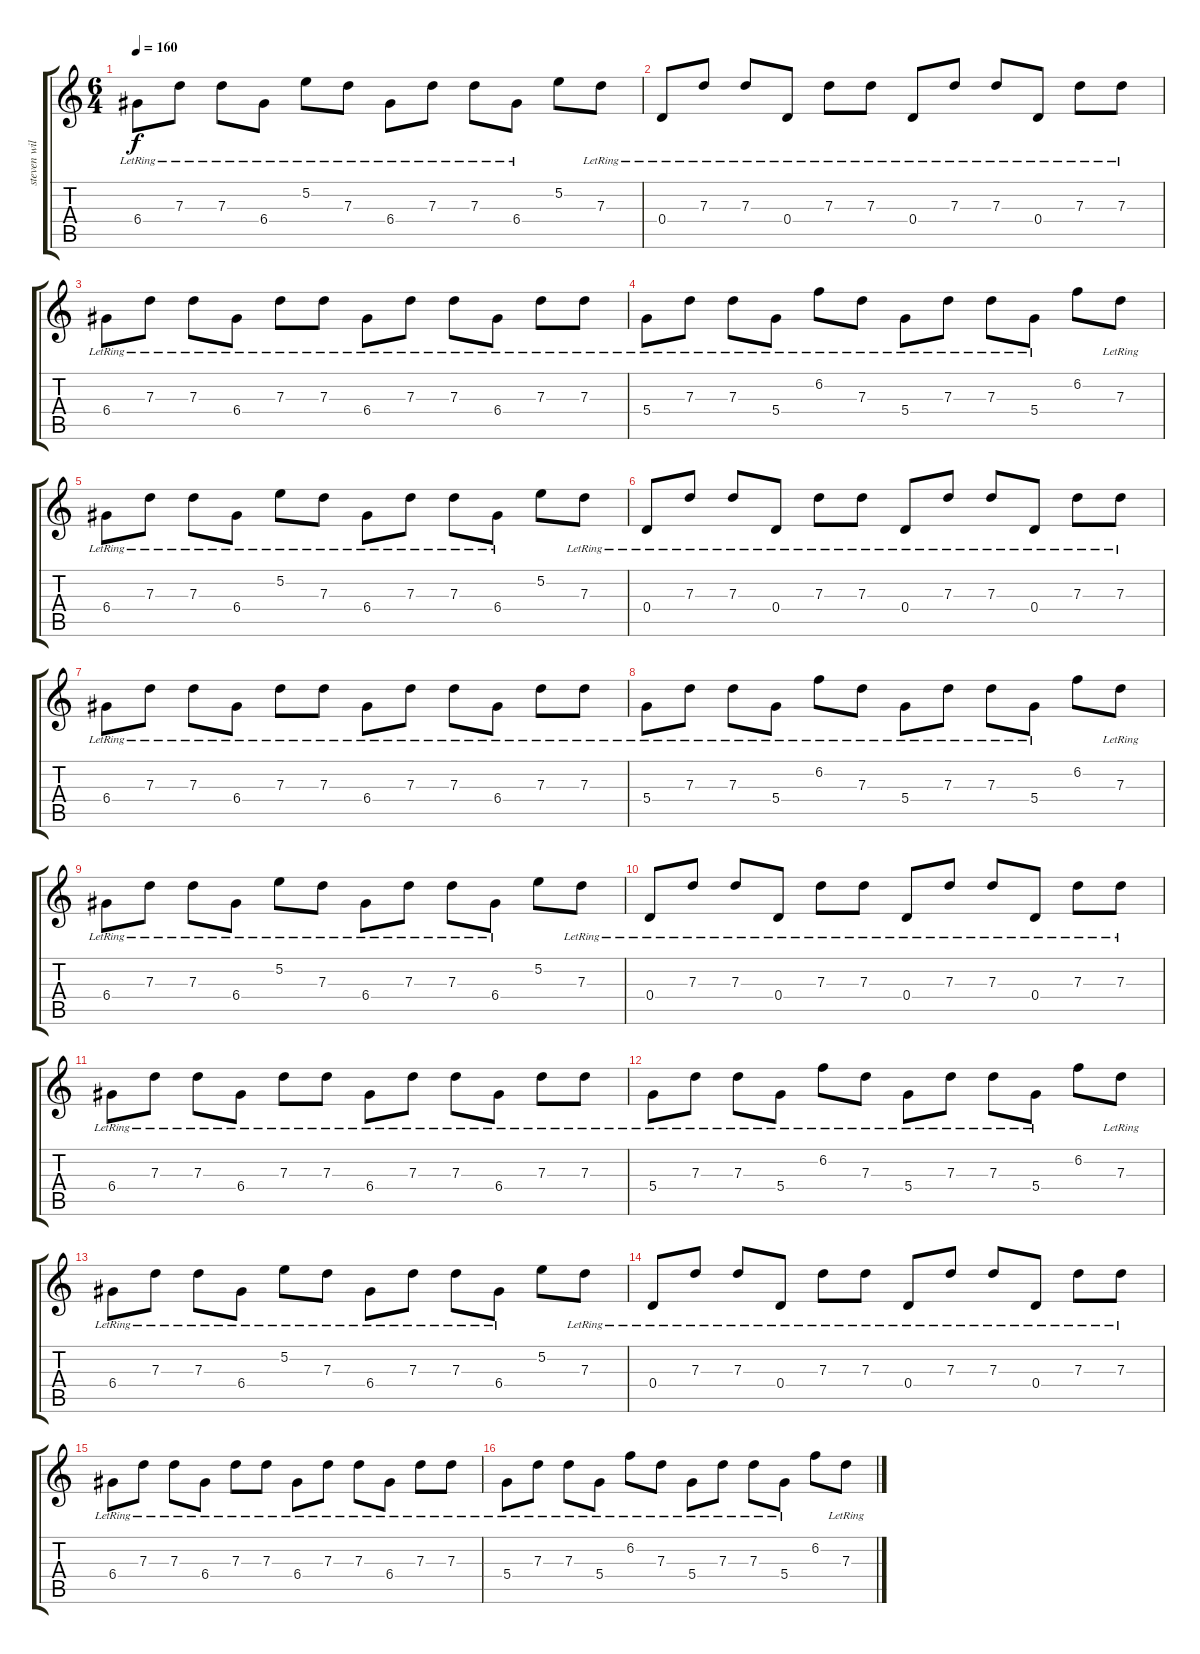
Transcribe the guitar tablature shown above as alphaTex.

\track ("steven wilson ( guitar 1 )" "steven wil") {instrument electricguitarjazz}
\staff {score tabs}
\tuning (E4 B3 G3 D3 A2 D2) {hide}
\ts (6 4)
\tempo 160
\clef g2
\ks c
6.4{lr}.8{dy f} 7.3{lr}.8 7.3{lr}.8 6.4{lr}.8 5.2{lr}.8 7.3{lr}.8 6.4{lr}.8 7.3{lr}.8 7.3{lr}.8 6.4{lr}.8 5.2.8 7.3{lr}.8 |
0.4{lr}.8{volume 12} 7.3{lr}.8 7.3{lr}.8 0.4{lr}.8 7.3{lr}.8 7.3{lr}.8 0.4{lr}.8 7.3{lr}.8 7.3{lr}.8 0.4{lr}.8 7.3{lr}.8 7.3{lr}.8 |
6.4{lr}.8 7.3{lr}.8 7.3{lr}.8 6.4{lr}.8 7.3{lr}.8 7.3{lr}.8 6.4{lr}.8 7.3{lr}.8 7.3{lr}.8 6.4{lr}.8 7.3{lr}.8 7.3{lr}.8 |
5.4{lr}.8 7.3{lr}.8 7.3{lr}.8 5.4{lr}.8 6.2{lr}.8 7.3{lr}.8 5.4{lr}.8 7.3{lr}.8 7.3{lr}.8 5.4{lr}.8 6.2.8 7.3{lr}.8 |
6.4{lr}.8 7.3{lr}.8 7.3{lr}.8 6.4{lr}.8 5.2{lr}.8 7.3{lr}.8 6.4{lr}.8 7.3{lr}.8 7.3{lr}.8 6.4{lr}.8 5.2.8 7.3{lr}.8 |
0.4{lr}.8 7.3{lr}.8 7.3{lr}.8 0.4{lr}.8 7.3{lr}.8 7.3{lr}.8 0.4{lr}.8 7.3{lr}.8 7.3{lr}.8 0.4{lr}.8 7.3{lr}.8 7.3{lr}.8 |
6.4{lr}.8 7.3{lr}.8 7.3{lr}.8 6.4{lr}.8 7.3{lr}.8 7.3{lr}.8 6.4{lr}.8 7.3{lr}.8 7.3{lr}.8 6.4{lr}.8 7.3{lr}.8 7.3{lr}.8 |
5.4{lr}.8 7.3{lr}.8 7.3{lr}.8 5.4{lr}.8 6.2{lr}.8 7.3{lr}.8 5.4{lr}.8 7.3{lr}.8 7.3{lr}.8 5.4{lr}.8 6.2.8 7.3{lr}.8 |
6.4{lr}.8 7.3{lr}.8 7.3{lr}.8 6.4{lr}.8 5.2{lr}.8 7.3{lr}.8 6.4{lr}.8 7.3{lr}.8 7.3{lr}.8 6.4{lr}.8 5.2.8 7.3{lr}.8 |
0.4{lr}.8 7.3{lr}.8 7.3{lr}.8 0.4{lr}.8 7.3{lr}.8 7.3{lr}.8 0.4{lr}.8 7.3{lr}.8 7.3{lr}.8 0.4{lr}.8 7.3{lr}.8 7.3{lr}.8 |
6.4{lr}.8 7.3{lr}.8 7.3{lr}.8 6.4{lr}.8 7.3{lr}.8 7.3{lr}.8 6.4{lr}.8 7.3{lr}.8 7.3{lr}.8 6.4{lr}.8 7.3{lr}.8 7.3{lr}.8 |
5.4{lr}.8 7.3{lr}.8 7.3{lr}.8 5.4{lr}.8 6.2{lr}.8 7.3{lr}.8 5.4{lr}.8 7.3{lr}.8 7.3{lr}.8 5.4{lr}.8 6.2.8 7.3{lr}.8 |
6.4{lr}.8 7.3{lr}.8 7.3{lr}.8 6.4{lr}.8 5.2{lr}.8 7.3{lr}.8 6.4{lr}.8 7.3{lr}.8 7.3{lr}.8 6.4{lr}.8 5.2.8 7.3{lr}.8 |
0.4{lr}.8 7.3{lr}.8 7.3{lr}.8 0.4{lr}.8 7.3{lr}.8 7.3{lr}.8 0.4{lr}.8 7.3{lr}.8 7.3{lr}.8 0.4{lr}.8 7.3{lr}.8 7.3{lr}.8 |
6.4{lr}.8 7.3{lr}.8 7.3{lr}.8 6.4{lr}.8 7.3{lr}.8 7.3{lr}.8 6.4{lr}.8 7.3{lr}.8 7.3{lr}.8 6.4{lr}.8 7.3{lr}.8 7.3{lr}.8 |
5.4{lr}.8 7.3{lr}.8 7.3{lr}.8 5.4{lr}.8 6.2{lr}.8 7.3{lr}.8 5.4{lr}.8 7.3{lr}.8 7.3{lr}.8 5.4{lr}.8 6.2.8 7.3{lr}.8
